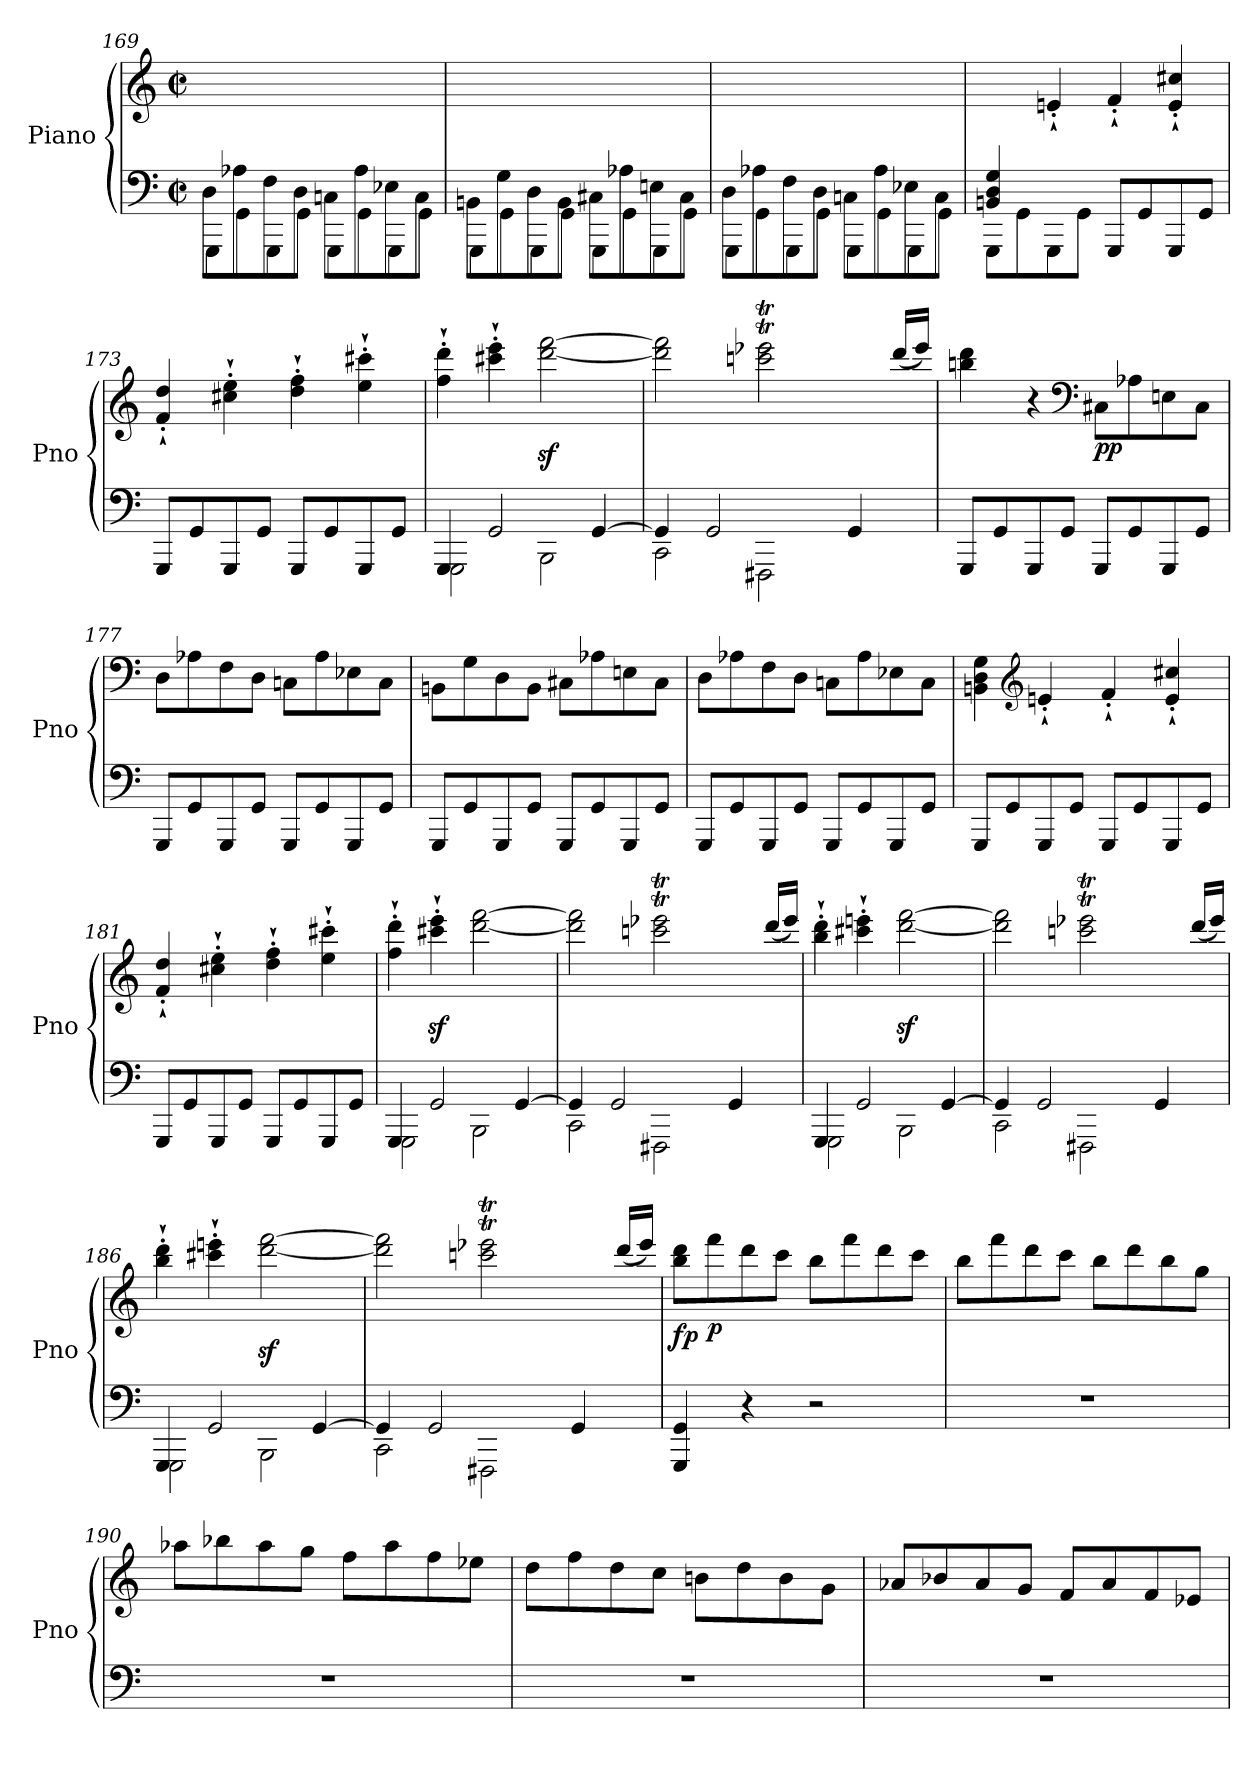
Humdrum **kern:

**kern	**kern	**dynam
*part1	*part1	*part1
*staff2	*staff1	*staff1/2
*I"Piano	*	*
*I'Pno	*	*
*clefF4	*clefG2	*
*k[]	*k[]	*
*M4/4	*M4/4	*
*met(c|)	*met(c|)	*
=169	=169	=169
*^	*	*
8D\L	8GGG\L	1ryy	.
8A-X\	8GG\	.	.
8F\	8GGG\	.	.
8D\J	8GG\J	.	.
8Cn\L	8GGG\L	.	.
8A-\	8GG\	.	.
8E-X\	8GGG\	.	.
8C\J	8GG\J	.	.
!!LO:PB:g=z
=170	=170	=170	=170
8BBn\L	8GGG\L	1ryy	.
8G\	8GG\	.	.
8D\	8GGG\	.	.
8BB\J	8GG\J	.	.
8C#X\L	8GGG\L	.	.
8A-X\	8GG\	.	.
8En\	8GGG\	.	.
8C#\J	8GG\J	.	.
=171	=171	=171	=171
8D\L	8GGG\L	1ryy	.
8A-X\	8GG\	.	.
8F\	8GGG\	.	.
8D\J	8GG\J	.	.
8Cn\L	8GGG\L	.	.
8A-\	8GG\	.	.
8E-X\	8GGG\	.	.
8C\J	8GG\J	.	.
=172	=172	=172	=172
4BBn/ 4D/ 4G/	8GGG\L	4ryy	.
.	8GG\	.	.
!	!	!	!LO:DY:b
2.ryy	8GGG\	4en`'/	other-dynamics
.	8GG\J	.	.
.	8GGG/L	4f`'/	.
.	8GG/	.	.
.	8GGG/	4e/`' 4cc#X/`'	.
.	8GG/J	.	.
*v	*v	*	*
=173	=173	=173
8GGG/L	4f/`' 4dd/`'	.
8GG/	.	.
8GGG/	4cc#X\`' 4ee\`'	.
8GG/J	.	.
8GGG/L	4dd\`' 4ff\`'	.
8GG/	.	.
8GGG/	4ee\`' 4ccc#X\`'	.
8GG/J	.	.
=174	=174	=174
*^	*	*
4GGG/	2GGG\	4ff\`' 4ddd\`'	.
2GG/	.	4ccc#X\`' 4eee\`'	.
.	2BBB\	[2ddd\z< [2fff\z<	.
[4GG/	.	.	.
!!LO:LB:g=z
=175	=175	=175	=175
*	*	*^	*
4GG/]	2CC\	2ddd\] 2fff\]	2ryy	.
2GG/	.	.	.	.
.	2FFF#X\	2cccn\T 2eee-X\T	16fffyy	.
.	.	.	16eee-yy	.
.	.	.	16fffyy	.
.	.	.	16eee-yy	.
4GG/	.	.	16fffyy	.
.	.	.	16eee-yy	.
.	.	.	(16ddd/LL	.
.	.	.	16eee-/JJ)	.
*v	*v	*	*	*
*	*v	*v	*
!!LO:LB:g=z
=176	=176	=176
8GGG/L	4bbn\ 4ddd\	.
8GG/	.	.
8GGG/	4r	.
8GG/J	.	.
*	*clefF4	*
!	!	!LO:DY:b
8GGG/L	8C#X\L	pp
8GG/	8A-X\	.
8GGG/	8En\	.
8GG/J	8C#\J	.
=177	=177	=177
8GGG/L	8D\L	.
8GG/	8A-X\	.
8GGG/	8F\	.
8GG/J	8D\J	.
8GGG/L	8Cn\L	.
8GG/	8A-\	.
8GGG/	8E-X\	.
8GG/J	8C\J	.
=178	=178	=178
8GGG/L	8BBn\L	.
8GG/	8G\	.
8GGG/	8D\	.
8GG/J	8BB\J	.
8GGG/L	8C#X\L	.
8GG/	8A-X\	.
8GGG/	8En\	.
8GG/J	8C#\J	.
=179	=179	=179
8GGG/L	8D\L	.
8GG/	8A-X\	.
8GGG/	8F\	.
8GG/J	8D\J	.
8GGG/L	8Cn\L	.
8GG/	8A-\	.
8GGG/	8E-X\	.
8GG/J	8C\J	.
!!LO:LB:g=z
=180	=180	=180
8GGG/L	4BBn\ 4D\ 4G\	.
8GG/	.	.
*	*clefG2	*
!	!	!LO:DY:b
8GGG/	4en`'/	other-dynamics
8GG/J	.	.
8GGG/L	4f`'/	.
8GG/	.	.
8GGG/	4e/`' 4cc#X/`'	.
8GG/J	.	.
!!LO:LB:g=z
=181	=181	=181
8GGG/L	4f/`' 4dd/`'	.
8GG/	.	.
8GGG/	4cc#X\`' 4ee\`'	.
8GG/J	.	.
8GGG/L	4dd\`' 4ff\`'	.
8GG/	.	.
8GGG/	4ee\`' 4ccc#X\`'	.
8GG/J	.	.
=182	=182	=182
*^	*	*
4GGG/	2GGG\	4ff\`' 4ddd\`'	.
2GG/	.	4ccc#X\z<`' 4eee\z<`'	.
.	2BBB\	[2ddd\ [2fff\	.
[4GG/	.	.	.
=183	=183	=183	=183
*	*	*^	*
4GG/]	2CC\	2ddd\] 2fff\]	2ryy	.
2GG/	.	.	.	.
.	2FFF#X\	2cccn\T 2eee-X\T	16fffyy	.
.	.	.	16eee-yy	.
.	.	.	16fffyy	.
.	.	.	16eee-yy	.
4GG/	.	.	16fffyy	.
.	.	.	16eee-yy	.
.	.	.	(16ddd/LL	.
.	.	.	16eee-/JJ)	.
*	*	*v	*v	*
=184	=184	=184	=184
4GGG/	2GGG\	4bb\`' 4ddd\`'	.
2GG/	.	4ccc#X\`' 4eeen\`'	.
.	2BBB\	[2ddd\z< [2fff\z<	.
[4GG/	.	.	.
=185	=185	=185	=185
*	*	*^	*
4GG/]	2CC\	2ddd\] 2fff\]	2ryy	.
2GG/	.	.	.	.
.	2FFF#X\	2cccn\T 2eee-X\T	16fffyy	.
.	.	.	16eee-yy	.
.	.	.	16fffyy	.
.	.	.	16eee-yy	.
4GG/	.	.	16fffyy	.
.	.	.	16eee-yy	.
.	.	.	(16ddd/LL	.
.	.	.	16eee-/JJ)	.
*	*	*v	*v	*
!!LO:LB:g=z
=186	=186	=186	=186
4GGG/	2GGG\	4bb\`' 4ddd\`'	.
2GG/	.	4ccc#X\`' 4eeen\`'	.
.	2BBB\	[2ddd\z< [2fff\z<	.
[4GG/	.	.	.
=187	=187	=187	=187
*	*	*^	*
4GG/]	2CC\	2ddd\] 2fff\]	2ryy	.
2GG/	.	.	.	.
.	2FFF#X\	2cccn\T 2eee-X\T	16fffyy	.
.	.	.	16eee-yy	.
.	.	.	16fffyy	.
.	.	.	16eee-yy	.
4GG/	.	.	16fffyy	.
.	.	.	16eee-yy	.
.	.	.	(16ddd/LL	.
.	.	.	16eee-/JJ)	.
*v	*v	*	*	*
!!LO:PB:g=z
=188	=188	=188	=188
!	!	!	!LO:DY:b
*	*v	*v	*
4GGG/ 4GG/	8bb\ 8ddd\L	fp
!	!	!LO:DY:b
.	8fff\	p
4r	8ddd\	.
.	8ccc\J	.
2r	8bb\L	.
.	8fff\	.
.	8ddd\	.
.	8ccc\J	.
=189	=189	=189
1r	8bb\L	.
.	8fff\	.
.	8ddd\	.
.	8ccc\J	.
.	8bb\L	.
.	8ddd\	.
.	8bb\	.
.	8gg\J	.
=190	=190	=190
1r	8aa-X\L	.
.	8bb-X\	.
.	8aa-\	.
.	8gg\J	.
.	8ff\L	.
.	8aa-\	.
.	8ff\	.
.	8ee-X\J	.
=191	=191	=191
1r	8dd\L	.
.	8ff\	.
.	8dd\	.
.	8cc\J	.
.	8bn\L	.
.	8dd\	.
.	8b\	.
.	8g\J	.
=192	=192	=192
1r	8a-X/L	.
.	8b-X/	.
.	8a-/	.
.	8g/J	.
.	8f/L	.
.	8a-/	.
.	8f/	.
.	8e-X/J	.
=	=	=
*-	*-	*-
